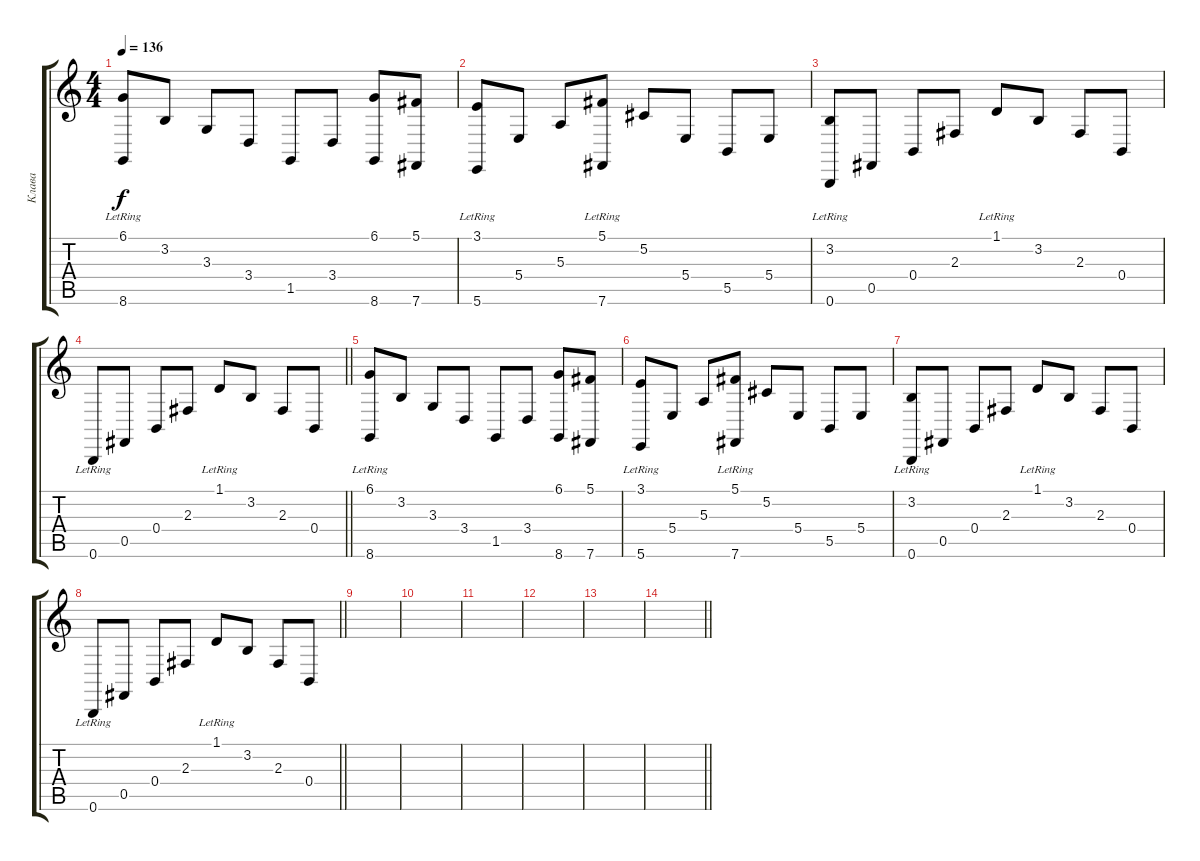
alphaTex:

\track ("Клава" "Клава") {instrument acousticgrandpiano}
\staff {score tabs}
\tuning (Db4 Ab3 E3 B2 Gb2 B1) {hide}
\ts (4 4)
\tempo 136
\clef g2
\ks c
(6.1{lr} 8.6).8{dy f} 3.2.8 3.3.8 3.4.8 1.5.8 3.4.8 (6.1 8.6).8 (5.1 7.6).8 |
(3.1{lr} 5.6{lr}).8 5.4.8 5.3.8 (5.1{lr} 7.6{lr}).8 5.2.8 5.4.8 5.5.8 5.4.8 |
(3.2{lr} 0.6{lr}).8 0.5.8 0.4.8 2.3.8 1.1{lr}.8 3.2.8 2.3.8 0.4.8 |
\barLineRight lightlight
0.6{lr}.8 0.5.8 0.4.8 2.3.8 1.1{lr}.8 3.2.8 2.3.8 0.4.8 |
(6.1{lr} 8.6).8 3.2.8 3.3.8 3.4.8 1.5.8 3.4.8 (6.1 8.6).8 (5.1 7.6).8 |
(3.1{lr} 5.6{lr}).8 5.4.8 5.3.8 (5.1{lr} 7.6{lr}).8 5.2.8 5.4.8 5.5.8 5.4.8 |
(3.2{lr} 0.6{lr}).8 0.5.8 0.4.8 2.3.8 1.1{lr}.8 3.2.8 2.3.8 0.4.8 |
\barLineRight lightlight
0.6{lr}.8 0.5.8 0.4.8 2.3.8 1.1{lr}.8 3.2.8 2.3.8 0.4.8 |
|
|
|
|
|
\barLineRight lightlight
